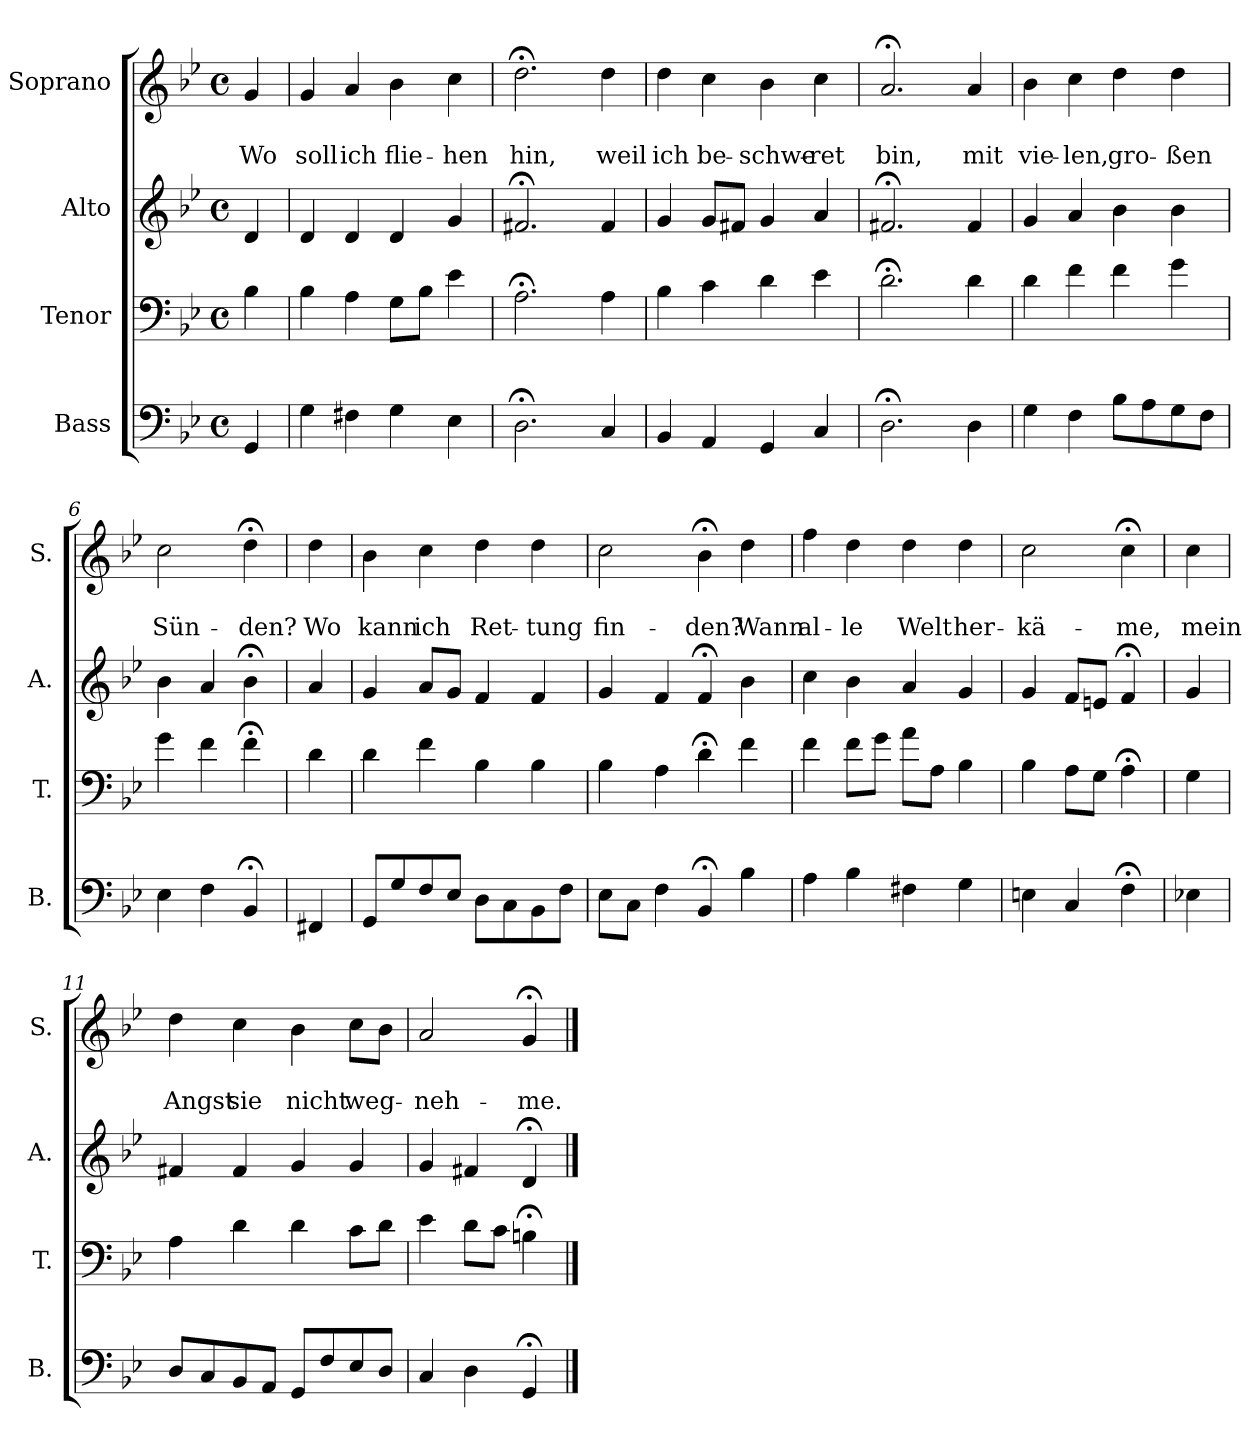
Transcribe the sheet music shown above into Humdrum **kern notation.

**kern	**kern	**kern	**kern	**text	**text
*part4	*part3	*part2	*part1	*part1	*part1
*staff4	*staff3	*staff2	*staff1	*staff1	*staff1
*I"Bass	*I"Tenor	*I"Alto	*I"Soprano	*	*
*I'B.	*I'T.	*I'A.	*I'S.	*	*
*clefF4	*clefF4	*clefG2	*clefG2	*	*
*k[b-e-]	*k[b-e-]	*k[b-e-]	*k[b-e-]	*	*
*g:	*g:	*g:	*g:	*	*
*M4/4	*M4/4	*M4/4	*M4/4	*	*
*met(c)	*met(c)	*met(c)	*met(c)	*	*
=	=	=	=	=	=
4GG/	4B-\	4d/	4g/	.	Wo
=1	=1	=1	=1	=1	=1
4G\	4B-\	4d/	4g/	.	soll
4F#X\	4A\	4d/	4a/	.	ich
4G\	8G\L	4d/	4b-\	.	flie-
.	8B-\J	.	.	.	.
4E-\	4e-\	4g/	4cc\	.	-hen
=2	=2	=2	=2	=2	=2
2.D;<\	2.A;<\	2.f#X;</	2.dd;<\	.	hin,
4C/	4A\	4f#/	4dd\	.	weil
=3	=3	=3	=3	=3	=3
4BB-/	4B-\	4g/	4dd\	.	ich
4AA/	4c\	8g/L	4cc\	.	be-
.	.	8f#X/J	.	.	.
4GG/	4d\	4g/	4b-\	.	-schwe-
4C/	4e-\	4a/	4cc\	.	-ret
=4	=4	=4	=4	=4	=4
2.D;<\	2.d;<\	2.f#X;</	2.a;</	.	bin,
4D\	4d\	4f#/	4a/	.	mit
=5	=5	=5	=5	=5	=5
4G\	4d\	4g/	4b-\	.	vie-
4F\	4f\	4a/	4cc\	.	-len,
8B-\L	4f\	4b-\	4dd\	.	gro-
8A\	.	.	.	.	.
8G\	4g\	4b-\	4dd\	.	-ßen
8F\J	.	.	.	.	.
=6	=6	=6	=6	=6	=6
4E-\	4g\	4b-\	2cc\	.	Sün-
4F\	4f\	4a/	.	.	.
4BB-;</	4f;<\	4b-;<\	4dd;<\	.	-den?
!!LO:LB:g=z
=6a	=6a	=6a	=6a	=6a	=6a
4FF#X/	4d\	4a/	4dd\	.	Wo
=7	=7	=7	=7	=7	=7
8GG/L	4d\	4g/	4b-\	.	kann
8G/	.	.	.	.	.
8F/	4f\	8a/L	4cc\	.	ich
8E-/J	.	8g/J	.	.	.
8D\L	4B-\	4f/	4dd\	.	Ret-
8C\	.	.	.	.	.
8BB-\	4B-\	4f/	4dd\	.	-tung
8F\J	.	.	.	.	.
=8	=8	=8	=8	=8	=8
8E-\L	4B-\	4g/	2cc\	.	fin-
8C\J	.	.	.	.	.
4F\	4A\	4f/	.	.	.
4BB-;</	4d;<\	4f;</	4b-;<\	.	-den?
4B-\	4f\	4b-\	4dd\	.	Wann
=9	=9	=9	=9	=9	=9
4A\	4f\	4cc\	4ff\	.	al-
4B-\	8f\L	4b-\	4dd\	.	-le
.	8g\J	.	.	.	.
4F#X\	8a\L	4a/	4dd\	.	Welt
.	8A\J	.	.	.	.
4G\	4B-\	4g/	4dd\	.	her-
=10	=10	=10	=10	=10	=10
4En\	4B-\	4g/	2cc\	.	-kä-
4C/	8A\L	8f/L	.	.	.
.	8G\J	8en/J	.	.	.
4F;<\	4A;<\	4f;</	4cc;<\	.	-me,
!!LO:PB:g=z
=10a	=10a	=10a	=10a	=10a	=10a
4E-X\	4G\	4g/	4cc\	.	mein
=11	=11	=11	=11	=11	=11
8D/L	4A\	4f#X/	4dd\	.	Angst
8C/	.	.	.	.	.
8BB-/	4d\	4f#/	4cc\	.	sie
8AA/J	.	.	.	.	.
8GG/L	4d\	4g/	4b-\	.	nicht
8F/	.	.	.	.	.
8E-/	8c\L	4g/	8cc\L	.	weg-
8D/J	8d\J	.	8b-\J	.	.
=12	=12	=12	=12	=12	=12
4C/	4e-\	4g/	2a/	.	-neh-
4D\	8d\L	4f#X/	.	.	.
.	8c\J	.	.	.	.
4GG;</	4Bn;<\	4d;</	4g;</	.	-me.
==	==	==	==	==	==
*-	*-	*-	*-	*-	*-
